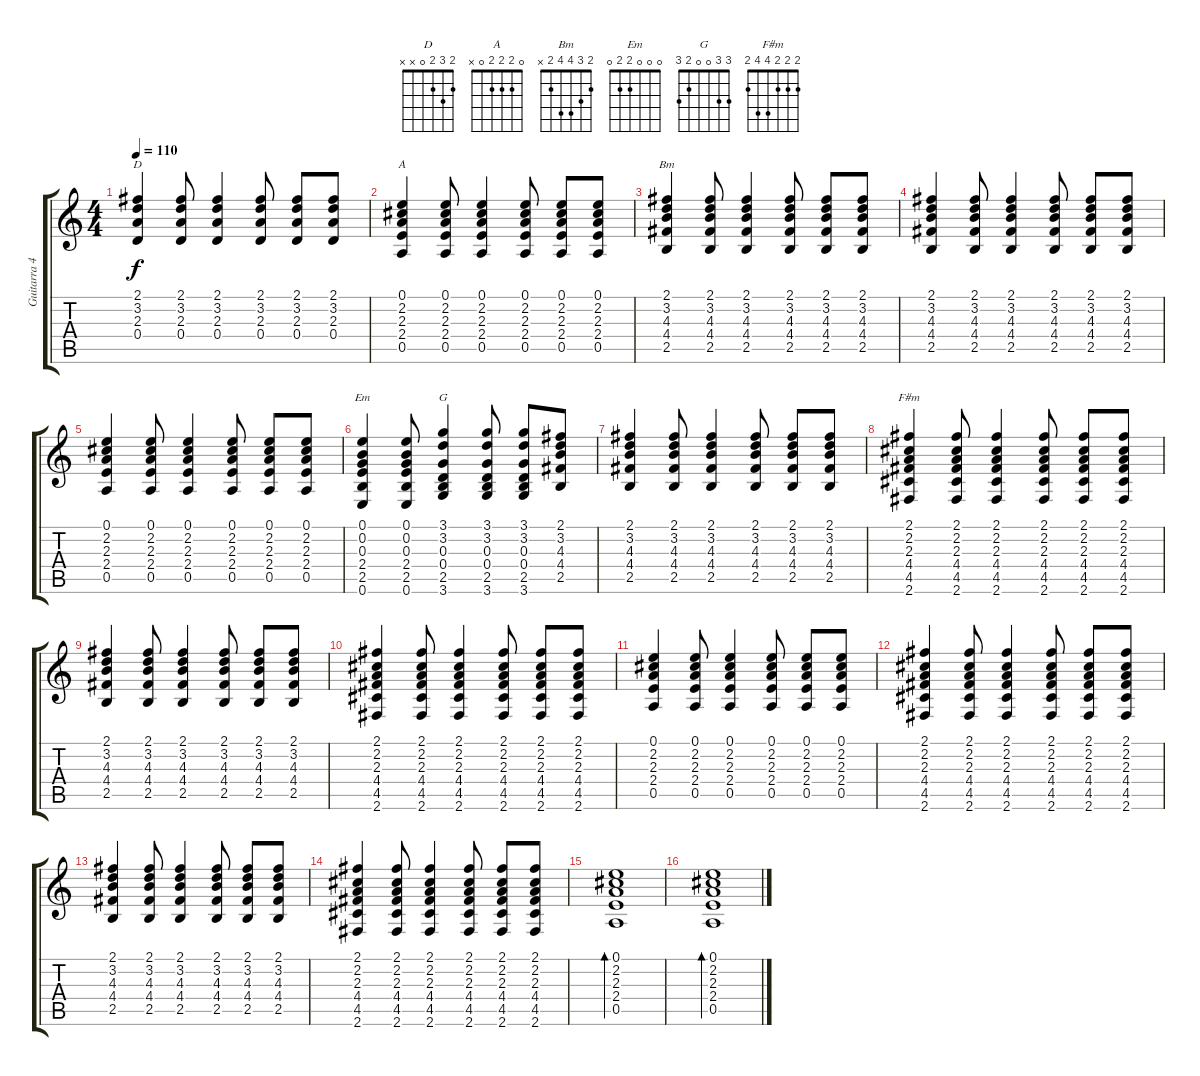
\track ("Guitarra 4" "Guitarra 4") {instrument acousticguitarsteel}
\staff {score tabs}
\tuning (E4 B3 G3 D3 A2 E2) {hide}
\chord ("D" 2 3 2 0 x x)
\chord ("A" 0 2 2 2 0 x)
\chord ("Bm" 2 3 4 4 2 x)
\chord ("Em" 0 0 0 2 2 0)
\chord ("G" 3 3 0 0 2 3)
\chord ("F#m" 2 2 2 4 4 2)
\ts (4 4)
\tempo 110
\clef g2
\ks c
(2.1 3.2 2.3 0.4).4{ch "D" dy f} (2.1 3.2 2.3 0.4).8 (2.1 3.2 2.3 0.4).4 (2.1 3.2 2.3 0.4).8 (2.1 3.2 2.3 0.4).8 (2.1 3.2 2.3 0.4).8 |
(0.1 2.2 2.3 2.4 0.5).4{ch "A"} (0.1 2.2 2.3 2.4 0.5).8 (0.1 2.2 2.3 2.4 0.5).4 (0.1 2.2 2.3 2.4 0.5).8 (0.1 2.2 2.3 2.4 0.5).8 (0.1 2.2 2.3 2.4 0.5).8 |
(2.1 3.2 4.3 4.4 2.5).4{ch "Bm"} (2.1 3.2 4.3 4.4 2.5).8 (2.1 3.2 4.3 4.4 2.5).4 (2.1 3.2 4.3 4.4 2.5).8 (2.1 3.2 4.3 4.4 2.5).8 (2.1 3.2 4.3 4.4 2.5).8 |
(2.1 3.2 4.3 4.4 2.5).4 (2.1 3.2 4.3 4.4 2.5).8 (2.1 3.2 4.3 4.4 2.5).4 (2.1 3.2 4.3 4.4 2.5).8 (2.1 3.2 4.3 4.4 2.5).8 (2.1 3.2 4.3 4.4 2.5).8 |
(0.1 2.2 2.3 2.4 0.5).4 (0.1 2.2 2.3 2.4 0.5).8 (0.1 2.2 2.3 2.4 0.5).4 (0.1 2.2 2.3 2.4 0.5).8 (0.1 2.2 2.3 2.4 0.5).8 (0.1 2.2 2.3 2.4 0.5).8 |
(0.1 0.2 0.3 2.4 2.5 0.6).4{ch "Em"} (0.1 0.2 0.3 2.4 2.5 0.6).8 (3.1 3.2 0.3 0.4 2.5 3.6).4{ch "G"} (3.1 3.2 0.3 0.4 2.5 3.6).8 (3.1 3.2 0.3 0.4 2.5 3.6).8 (2.1 3.2 4.3 4.4 2.5).8 |
(2.1 3.2 4.3 4.4 2.5).4 (2.1 3.2 4.3 4.4 2.5).8 (2.1 3.2 4.3 4.4 2.5).4 (2.1 3.2 4.3 4.4 2.5).8 (2.1 3.2 4.3 4.4 2.5).8 (2.1 3.2 4.3 4.4 2.5).8 |
(2.1 2.2 2.3 4.4 4.5 2.6).4{ch "F#m"} (2.1 2.2 2.3 4.4 4.5 2.6).8 (2.1 2.2 2.3 4.4 4.5 2.6).4 (2.1 2.2 2.3 4.4 4.5 2.6).8 (2.1 2.2 2.3 4.4 4.5 2.6).8 (2.1 2.2 2.3 4.4 4.5 2.6).8 |
(2.1 3.2 4.3 4.4 2.5).4 (2.1 3.2 4.3 4.4 2.5).8 (2.1 3.2 4.3 4.4 2.5).4 (2.1 3.2 4.3 4.4 2.5).8 (2.1 3.2 4.3 4.4 2.5).8 (2.1 3.2 4.3 4.4 2.5).8 |
(2.1 2.2 2.3 4.4 4.5 2.6).4 (2.1 2.2 2.3 4.4 4.5 2.6).8 (2.1 2.2 2.3 4.4 4.5 2.6).4 (2.1 2.2 2.3 4.4 4.5 2.6).8 (2.1 2.2 2.3 4.4 4.5 2.6).8 (2.1 2.2 2.3 4.4 4.5 2.6).8 |
(0.1 2.2 2.3 2.4 0.5).4 (0.1 2.2 2.3 2.4 0.5).8 (0.1 2.2 2.3 2.4 0.5).4 (0.1 2.2 2.3 2.4 0.5).8 (0.1 2.2 2.3 2.4 0.5).8 (0.1 2.2 2.3 2.4 0.5).8 |
(2.1 2.2 2.3 4.4 4.5 2.6).4 (2.1 2.2 2.3 4.4 4.5 2.6).8 (2.1 2.2 2.3 4.4 4.5 2.6).4 (2.1 2.2 2.3 4.4 4.5 2.6).8 (2.1 2.2 2.3 4.4 4.5 2.6).8 (2.1 2.2 2.3 4.4 4.5 2.6).8 |
(2.1 3.2 4.3 4.4 2.5).4 (2.1 3.2 4.3 4.4 2.5).8 (2.1 3.2 4.3 4.4 2.5).4 (2.1 3.2 4.3 4.4 2.5).8 (2.1 3.2 4.3 4.4 2.5).8 (2.1 3.2 4.3 4.4 2.5).8 |
(2.1 2.2 2.3 4.4 4.5 2.6).4 (2.1 2.2 2.3 4.4 4.5 2.6).8 (2.1 2.2 2.3 4.4 4.5 2.6).4 (2.1 2.2 2.3 4.4 4.5 2.6).8 (2.1 2.2 2.3 4.4 4.5 2.6).8 (2.1 2.2 2.3 4.4 4.5 2.6).8 |
(0.1 2.2 2.3 2.4 0.5).1{bd 240} |
(0.1 2.2 2.3 2.4 0.5).1{bd 240}
